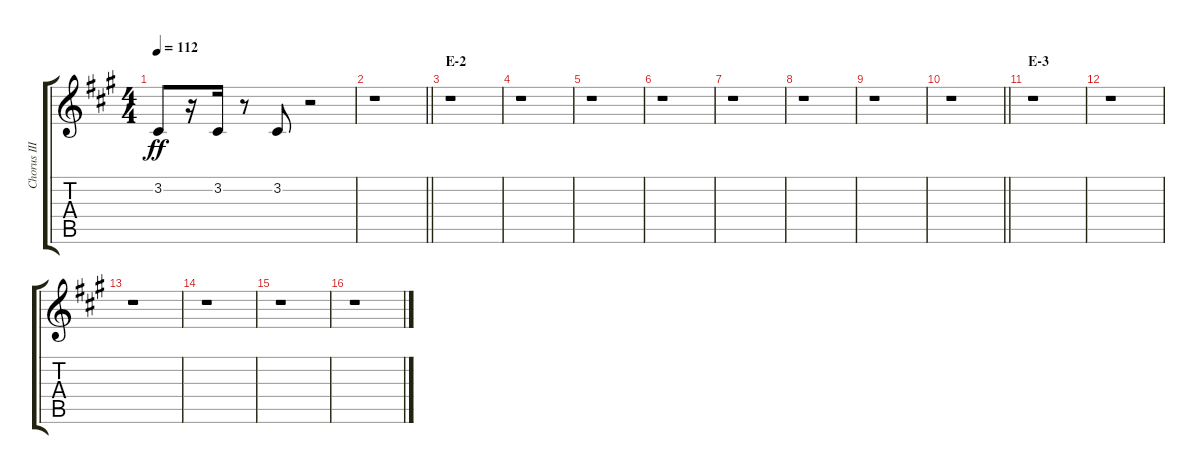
\track ("Chorus III" "Chorus III") {instrument voiceoohs}
\staff {score tabs}
\tuning (Eb4 Bb3 Gb3 Db3 Ab2 Eb2) {hide}
\ts (4 4)
\tempo 112
\clef g2
\ks a
3.2.8{dy ff} r.16 3.2.16 r.8 3.2.8 r.2 |
\barLineRight lightlight
r.1 |
\section ("" "E-2")
r.1 |
r.1 |
r.1 |
r.1 |
r.1 |
r.1 |
r.1 |
\barLineRight lightlight
r.1 |
\section ("" "E-3")
r.1 |
r.1 |
r.1 |
r.1 |
r.1 |
r.1
